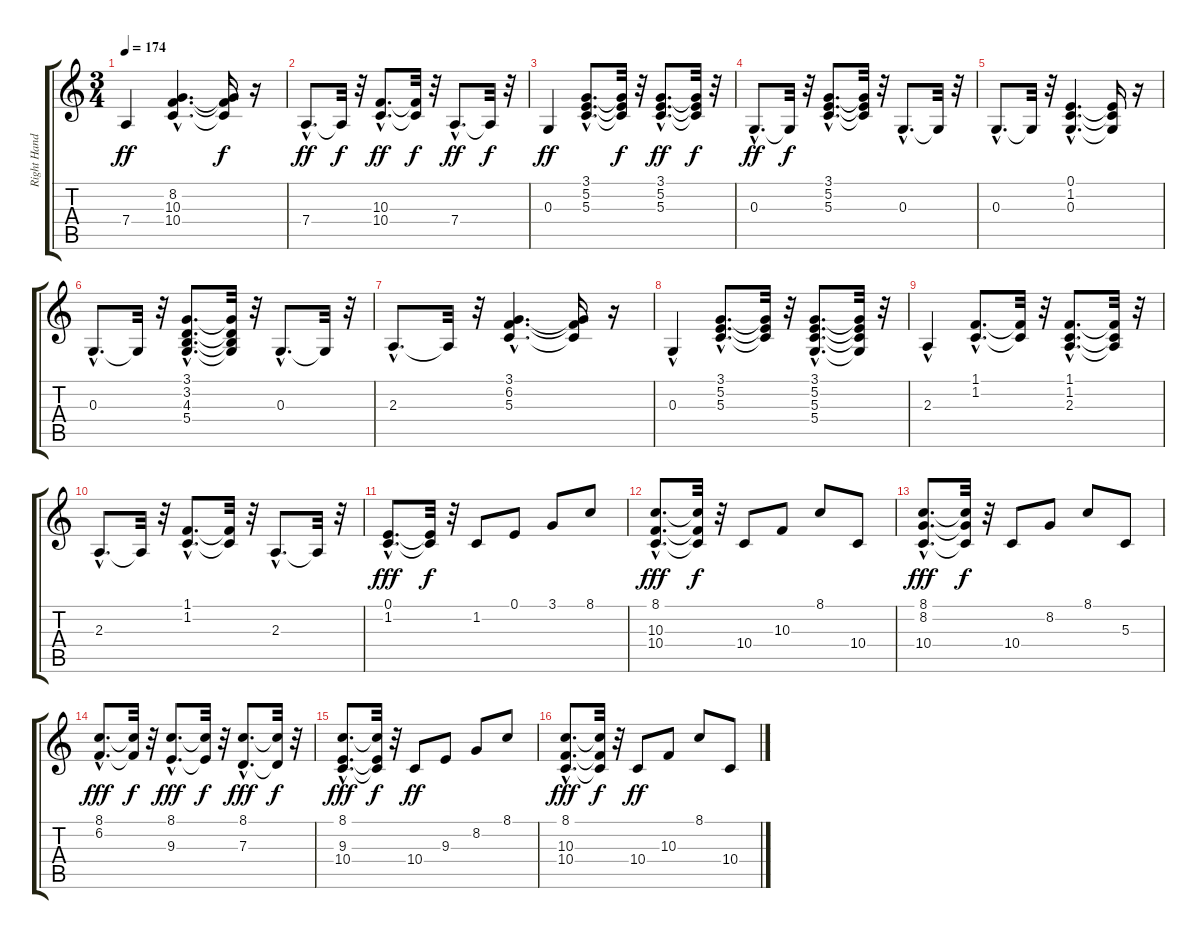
\track ("Right Hand" "Right Hand") {instrument brightacousticpiano}
\staff {score tabs}
\tuning (E4 B3 G3 D3 A2 E2) {hide}
\ts (3 4)
\tempo 174
\clef g2
\ks c
7.4.4{dy ff} (8.2{hac} 10.3{hac} 10.4{hac}).4{d} (8.2{t} 10.3{t} 10.4{t}).16{dy f} r.16 |
7.4{hac}.8{d dy ff} 7.4{t}.32{dy f} r.32 (10.3{hac} 10.4{hac}).8{d dy ff} (10.3{t} 10.4{t}).32{dy f} r.32 7.4{hac}.8{d dy ff} 7.4{t}.32{dy f} r.32 |
0.3.4{dy ff} (3.1{hac} 5.2{hac} 5.3{hac}).8{d} (3.1{t} 5.2{t} 5.3{t}).32{dy f} r.32 (3.1{hac} 5.2{hac} 5.3{hac}).8{d dy ff} (3.1{t} 5.2{t} 5.3{t}).32{dy f} r.32 |
0.3{hac}.8{d dy ff} 0.3{t}.32{dy f} r.32 (3.1{hac} 5.2{hac} 5.3{hac}).8{d} (3.1{t} 5.2{t} 5.3{t}).32 r.32 0.3{hac}.8{d} 0.3{t}.32 r.32 |
0.3{hac}.8{d} 0.3{t}.32 r.32 (0.1{hac} 1.2{hac} 0.3{hac}).4{d} (0.1{t} 1.2{t} 0.3{t}).16 r.16 |
0.3{hac}.8{d} 0.3{t}.32 r.32 (3.1{hac} 3.2{hac} 4.3{hac} 5.4{hac}).8{d} (3.1{t} 3.2{t} 4.3{t} 5.4{t}).32 r.32 0.3{hac}.8{d} 0.3{t}.32 r.32 |
2.3{hac}.8{d} 2.3{t}.32 r.32 (3.1{hac} 6.2{hac} 5.3{hac}).4{d} (3.1{t} 6.2{t} 5.3{t}).16 r.16 |
0.3{hac}.4 (3.1{hac} 5.2{hac} 5.3{hac}).8{d} (3.1{t} 5.2{t} 5.3{t}).32 r.32 (3.1{hac} 5.2{hac} 5.3{hac} 5.4{hac}).8{d} (3.1{t} 5.2{t} 5.3{t} 5.4{t}).32 r.32 |
2.3{hac}.4 (1.1{hac} 1.2{hac}).8{d} (1.1{t} 1.2{t}).32 r.32 (1.1{hac} 1.2{hac} 2.3{hac}).8{d} (1.1{t} 1.2{t} 2.3{t}).32 r.32 |
2.3{hac}.8{d} 2.3{t}.32 r.32 (1.1{hac} 1.2{hac}).8{d} (1.1{t} 1.2{t}).32 r.32 2.3{hac}.8{d} 2.3{t}.32 r.32 |
(0.1{hac} 1.2{hac}).8{d dy fff} (0.1{t} 1.2{t}).32{dy f} r.32 1.2.8 0.1.8 3.1.8 8.1.8 |
(8.1{hac} 10.3{hac} 10.4{hac}).8{d dy fff} (8.1{t} 10.3{t} 10.4{t}).32{dy f} r.32 10.4.8 10.3.8 8.1.8 10.4.8 |
(8.1{hac} 8.2{hac} 10.4{hac}).8{d dy fff} (8.1{t} 8.2{t} 10.4{t}).32{dy f} r.32 10.4.8 8.2.8 8.1.8 5.3.8 |
(8.1{hac} 6.2{hac}).8{d dy fff} (8.1{t} 6.2{t}).32{dy f} r.32 (8.1{hac} 9.3{hac}).8{d dy fff} (8.1{t} 9.3{t}).32{dy f} r.32 (8.1{hac} 7.3{hac}).8{d dy fff} (8.1{t} 7.3{t}).32{dy f} r.32 |
(8.1{hac} 9.3{hac} 10.4{hac}).8{d dy fff} (8.1{t} 9.3{t} 10.4{t}).32{dy f} r.32 10.4.8{dy ff} 9.3.8 8.2.8 8.1.8 |
(8.1{hac} 10.3{hac} 10.4{hac}).8{d dy fff} (8.1{t} 10.3{t} 10.4{t}).32{dy f} r.32 10.4.8{dy ff} 10.3.8 8.1.8 10.4.8
